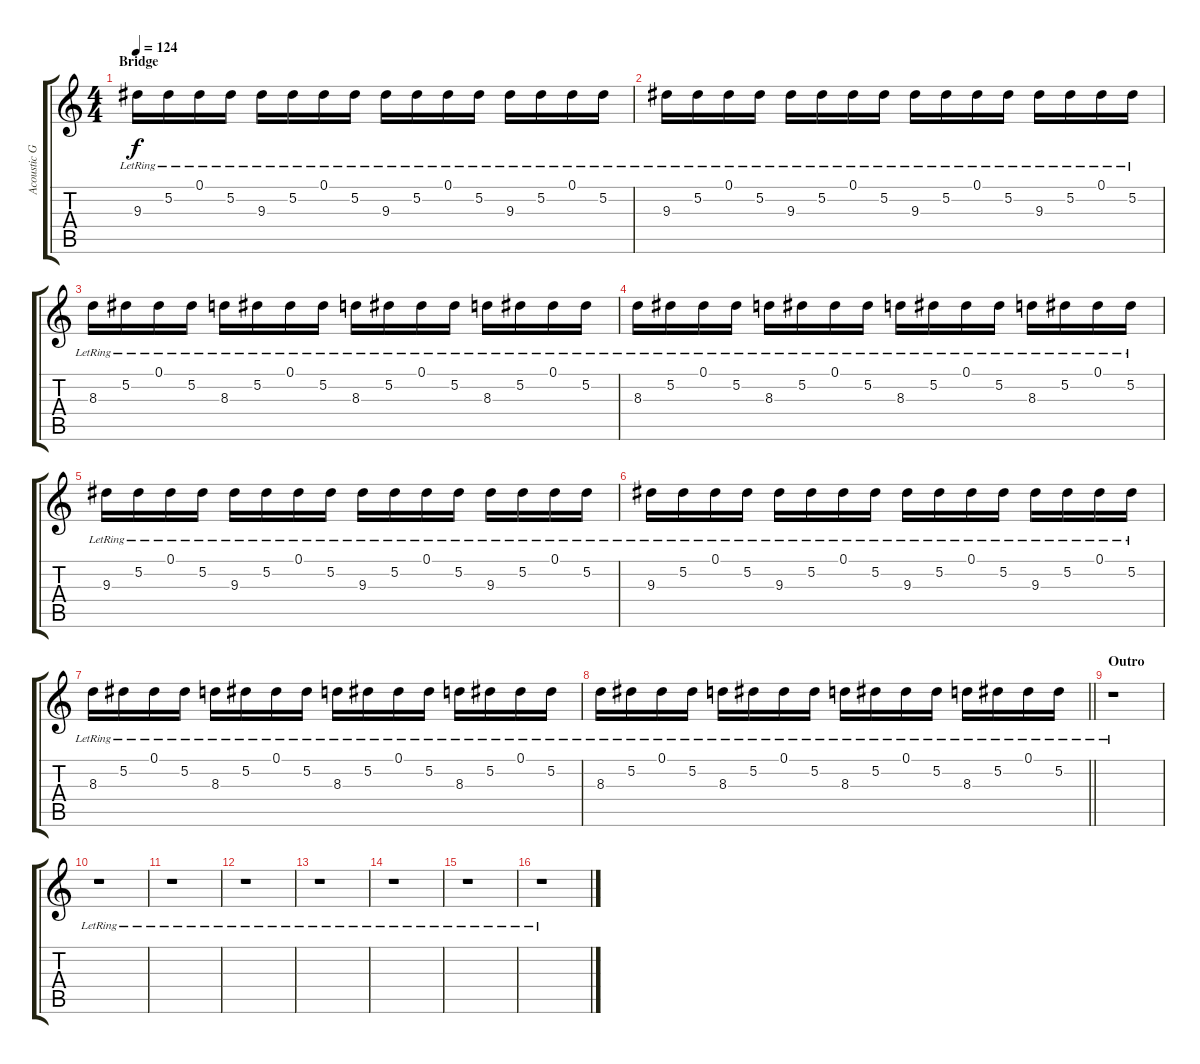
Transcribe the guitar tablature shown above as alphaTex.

\track ("Acoustic Guitar 1" "Acoustic G") {instrument acousticguitarsteel}
\staff {score tabs}
\tuning (Eb4 Bb3 Gb3 Db3 Ab2 Eb2) {hide}
\ts (4 4)
\section ("" "Bridge")
\tempo 124
\clef g2
\ks c
9.3{lr}.16{dy f} 5.2{lr}.16 0.1{lr}.16 5.2{lr}.16 9.3{lr}.16 5.2{lr}.16 0.1{lr}.16 5.2{lr}.16 9.3{lr}.16 5.2{lr}.16 0.1{lr}.16 5.2{lr}.16 9.3{lr}.16 5.2{lr}.16 0.1{lr}.16 5.2{lr}.16 |
9.3{lr}.16 5.2{lr}.16 0.1{lr}.16 5.2{lr}.16 9.3{lr}.16 5.2{lr}.16 0.1{lr}.16 5.2{lr}.16 9.3{lr}.16 5.2{lr}.16 0.1{lr}.16 5.2{lr}.16 9.3{lr}.16 5.2{lr}.16 0.1{lr}.16 5.2{lr}.16 |
8.3{lr}.16 5.2{lr}.16 0.1{lr}.16 5.2{lr}.16 8.3{lr}.16 5.2{lr}.16 0.1{lr}.16 5.2{lr}.16 8.3{lr}.16 5.2{lr}.16 0.1{lr}.16 5.2{lr}.16 8.3{lr}.16 5.2{lr}.16 0.1{lr}.16 5.2{lr}.16 |
8.3{lr}.16 5.2{lr}.16 0.1{lr}.16 5.2{lr}.16 8.3{lr}.16 5.2{lr}.16 0.1{lr}.16 5.2{lr}.16 8.3{lr}.16 5.2{lr}.16 0.1{lr}.16 5.2{lr}.16 8.3{lr}.16 5.2{lr}.16 0.1{lr}.16 5.2{lr}.16 |
9.3{lr}.16 5.2{lr}.16 0.1{lr}.16 5.2{lr}.16 9.3{lr}.16 5.2{lr}.16 0.1{lr}.16 5.2{lr}.16 9.3{lr}.16 5.2{lr}.16 0.1{lr}.16 5.2{lr}.16 9.3{lr}.16 5.2{lr}.16 0.1{lr}.16 5.2{lr}.16 |
9.3{lr}.16 5.2{lr}.16 0.1{lr}.16 5.2{lr}.16 9.3{lr}.16 5.2{lr}.16 0.1{lr}.16 5.2{lr}.16 9.3{lr}.16 5.2{lr}.16 0.1{lr}.16 5.2{lr}.16 9.3{lr}.16 5.2{lr}.16 0.1{lr}.16 5.2{lr}.16 |
8.3{lr}.16 5.2{lr}.16 0.1{lr}.16 5.2{lr}.16 8.3{lr}.16 5.2{lr}.16 0.1{lr}.16 5.2{lr}.16 8.3{lr}.16 5.2{lr}.16 0.1{lr}.16 5.2{lr}.16 8.3{lr}.16 5.2{lr}.16 0.1{lr}.16 5.2{lr}.16 |
\barLineRight lightlight
8.3{lr}.16 5.2{lr}.16 0.1{lr}.16 5.2{lr}.16 8.3{lr}.16 5.2{lr}.16 0.1{lr}.16 5.2{lr}.16 8.3{lr}.16 5.2{lr}.16 0.1{lr}.16 5.2{lr}.16 8.3{lr}.16 5.2{lr}.16 0.1{lr}.16 5.2{lr}.16 |
\section ("" "Outro")
r.1 |
r.1 |
r.1 |
r.1 |
r.1 |
r.1 |
r.1 |
r.1
